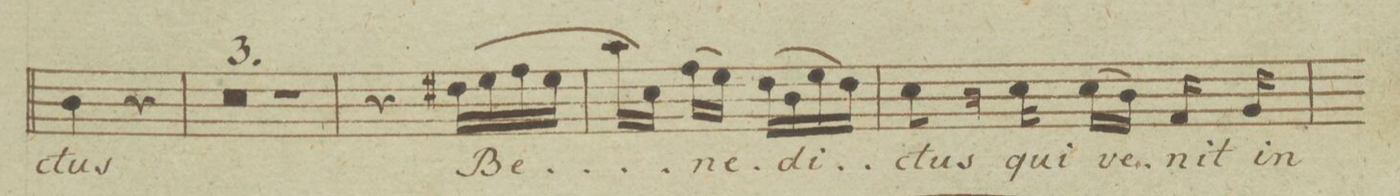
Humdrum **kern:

**kern	**text	**dynam
*I"Tenore.	*	*
*clefC4	*	*
*k[f#]	*	*
*met(c)	*	*
*M2/4	*	*
4A\	-ctus	.
4r	.	.
=128	=128	=128
1r	.	.
=129	=129	=129
=130	=130	=130
2r	.	.
=131	=131	=131
4r	.	.
(16c#X\LL	Be-	.
16d\	.	.
16e\	.	.
16d\JJ	.	.
=132	=132	=132
16g\LL	.	.
16B\JJ)	.	.
(16e\LL	-ne-	.
16d\JJ)	.	.
(16c\LL	-di-	.
16A\	.	.
16d\	.	.
16c\JJ)	.	.
=133	=133	=133
8B\	-ctus	.
16r	.	.
16B\	qui	.
(16B\LL	ve-	.
16A\JJ)	.	.
16E/	-nit	.
16F#/	in	.
=134	=134	=134
*-	*-	*-
